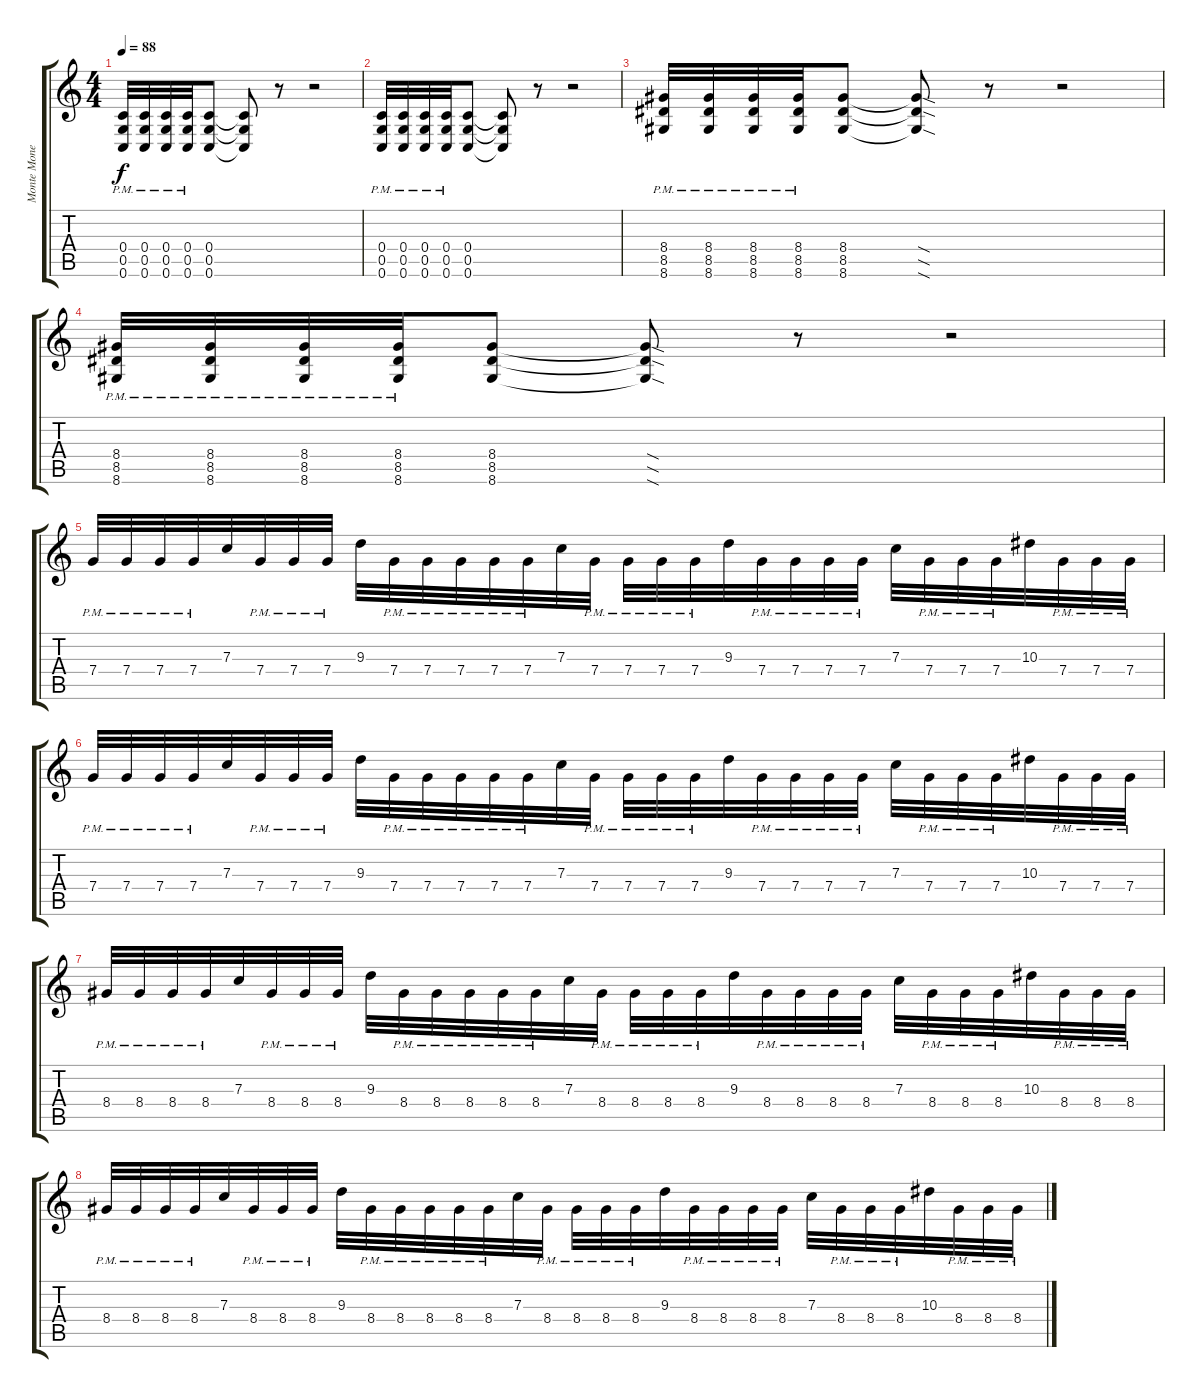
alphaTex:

\track ("Monte Money " "Monte Mone") {instrument distortionguitar}
\staff {score tabs}
\tuning (D4 A3 F3 C3 G2 C2) {hide}
\ts (4 4)
\tempo 88
\clef g2
\ks c
(0.4{pm} 0.5{pm} 0.6{pm}).32{dy f} (0.4{pm} 0.5{pm} 0.6{pm}).32 (0.4{pm} 0.5{pm} 0.6{pm}).32 (0.4{pm} 0.5{pm} 0.6{pm}).32 (0.4 0.5 0.6).8 (0.4{t} 0.5{t} 0.6{t}).8 r.8 r.2 |
(0.4{pm} 0.5{pm} 0.6{pm}).32 (0.4{pm} 0.5{pm} 0.6{pm}).32 (0.4{pm} 0.5{pm} 0.6{pm}).32 (0.4{pm} 0.5{pm} 0.6{pm}).32 (0.4 0.5 0.6).8 (0.4{t} 0.5{t} 0.6{t}).8 r.8 r.2 |
(8.4{pm} 8.5{pm} 8.6{pm}).32 (8.4{pm} 8.5{pm} 8.6{pm}).32 (8.4{pm} 8.5{pm} 8.6{pm}).32 (8.4{pm} 8.5{pm} 8.6{pm}).32 (8.4 8.5 8.6).8 (8.4{sod t} 8.5{sod t} 8.6{sod t}).8 r.8 r.2 |
(8.4{pm} 8.5{pm} 8.6{pm}).32 (8.4{pm} 8.5{pm} 8.6{pm}).32 (8.4{pm} 8.5{pm} 8.6{pm}).32 (8.4{pm} 8.5{pm} 8.6{pm}).32 (8.4 8.5 8.6).8 (8.4{sod t} 8.5{sod t} 8.6{sod t}).8 r.8 r.2 |
7.4{pm}.32 7.4{pm}.32 7.4{pm}.32 7.4{pm}.32 7.3.32 7.4{pm}.32 7.4{pm}.32 7.4{pm}.32 9.3.32 7.4{pm}.32 7.4{pm}.32 7.4{pm}.32 7.4{pm}.32 7.4{pm}.32 7.3.32 7.4{pm}.32 7.4{pm}.32 7.4{pm}.32 7.4{pm}.32 9.3.32 7.4{pm}.32 7.4{pm}.32 7.4{pm}.32 7.4{pm}.32 7.3.32 7.4{pm}.32 7.4{pm}.32 7.4{pm}.32 10.3.32 7.4{pm}.32 7.4{pm}.32 7.4{pm}.32 |
7.4{pm}.32 7.4{pm}.32 7.4{pm}.32 7.4{pm}.32 7.3.32 7.4{pm}.32 7.4{pm}.32 7.4{pm}.32 9.3.32 7.4{pm}.32 7.4{pm}.32 7.4{pm}.32 7.4{pm}.32 7.4{pm}.32 7.3.32 7.4{pm}.32 7.4{pm}.32 7.4{pm}.32 7.4{pm}.32 9.3.32 7.4{pm}.32 7.4{pm}.32 7.4{pm}.32 7.4{pm}.32 7.3.32 7.4{pm}.32 7.4{pm}.32 7.4{pm}.32 10.3.32 7.4{pm}.32 7.4{pm}.32 7.4{pm}.32 |
8.4{pm}.32 8.4{pm}.32 8.4{pm}.32 8.4{pm}.32 7.3.32 8.4{pm}.32 8.4{pm}.32 8.4{pm}.32 9.3.32 8.4{pm}.32 8.4{pm}.32 8.4{pm}.32 8.4{pm}.32 8.4{pm}.32 7.3.32 8.4{pm}.32 8.4{pm}.32 8.4{pm}.32 8.4{pm}.32 9.3.32 8.4{pm}.32 8.4{pm}.32 8.4{pm}.32 8.4{pm}.32 7.3.32 8.4{pm}.32 8.4{pm}.32 8.4{pm}.32 10.3.32 8.4{pm}.32 8.4{pm}.32 8.4{pm}.32 |
8.4{pm}.32 8.4{pm}.32 8.4{pm}.32 8.4{pm}.32 7.3.32 8.4{pm}.32 8.4{pm}.32 8.4{pm}.32 9.3.32 8.4{pm}.32 8.4{pm}.32 8.4{pm}.32 8.4{pm}.32 8.4{pm}.32 7.3.32 8.4{pm}.32 8.4{pm}.32 8.4{pm}.32 8.4{pm}.32 9.3.32 8.4{pm}.32 8.4{pm}.32 8.4{pm}.32 8.4{pm}.32 7.3.32 8.4{pm}.32 8.4{pm}.32 8.4{pm}.32 10.3.32 8.4{pm}.32 8.4{pm}.32 8.4{pm}.32
